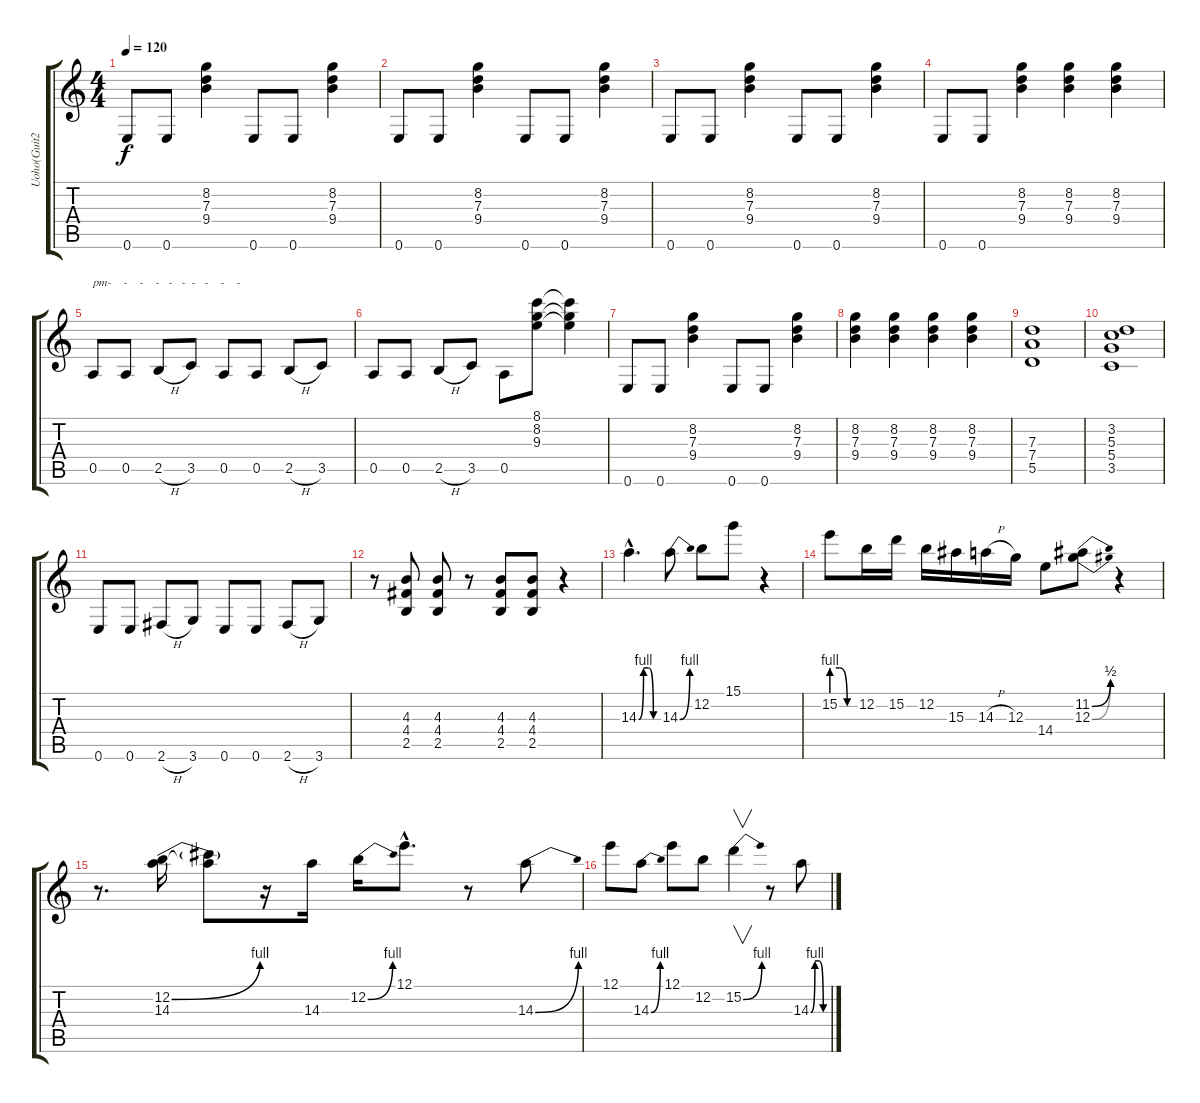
\track ("Uoho(Guit2)" "Uoho(Guit2") {instrument distortionguitar}
\staff {score tabs}
\tuning (E4 B3 G3 D3 A2 E2) {hide}
\ts (4 4)
\tempo 120
\clef g2
\ks c
0.6.8{dy f} 0.6.8 (8.2 7.3 9.4).4 0.6.8 0.6.8 (8.2 7.3 9.4).4 |
0.6.8 0.6.8 (8.2 7.3 9.4).4 0.6.8 0.6.8 (8.2 7.3 9.4).4 |
0.6.8 0.6.8 (8.2 7.3 9.4).4 0.6.8 0.6.8 (8.2 7.3 9.4).4 |
0.6.8 0.6.8 (8.2 7.3 9.4).4 (8.2 7.3 9.4).4 (8.2 7.3 9.4).4 |
0.5.8{txt "pm-    -    -    -   -   -  -   -    -    -"} 0.5.8 2.5{h}.8 3.5.8 0.5.8 0.5.8 2.5{h}.8 3.5.8 |
0.5.8 0.5.8 2.5{h}.8 3.5.8 0.5.8 (8.1 8.2 9.3).8 (8.1{t} 8.2{t} 9.3{t}).4 |
0.6.8 0.6.8 (8.2 7.3 9.4).4 0.6.8 0.6.8 (8.2 7.3 9.4).4 |
(8.2 7.3 9.4).4 (8.2 7.3 9.4).4 (8.2 7.3 9.4).4 (8.2 7.3 9.4).4 |
(7.3 7.4 5.5).1 |
(3.2 5.3 5.4 3.5).1 |
0.6.8 0.6.8 2.6{h}.8 3.6.8 0.6.8 0.6.8 2.6{h}.8 3.6.8 |
r.8 (4.3 4.4 2.5).8 (4.3 4.4 2.5).8 r.8 (4.3 4.4 2.5).8 (4.3 4.4 2.5).8 r.4 |
14.3{be (custom 0 0 15 4 30 4 45 0 60 0) hac}.4{d} 14.3{be (bend 0 0 60 4)}.8 12.2.8 15.1.8 r.4 |
15.2{be (custom 0 4 20 4 40 0 60 0)}.8 12.2.16 15.2.16 12.2.16 15.3.16 14.3{h}.16 12.3.16 14.4.8 (11.2{be (bend 0 0 60 2)} 12.3{be (bend 0 0 60 2)}).8 r.4 |
r.8{d} (12.2{be (bend 0 0 60 4)} 14.3).16 (12.2{t} 14.3{t}).8 r.16 14.3.16 12.2{be (bend 0 0 60 4)}.16 12.1{hac}.8{d} r.8 14.3{be (bend 0 0 60 4)}.8 |
12.1.8 14.3{be (bend 0 0 60 4)}.8 12.1.8 12.2.8 15.2{be (bend 0 0 60 4)}.4{v} r.8 14.3{be (custom 0 0 15 4 30 4 45 0 60 0)}.8
